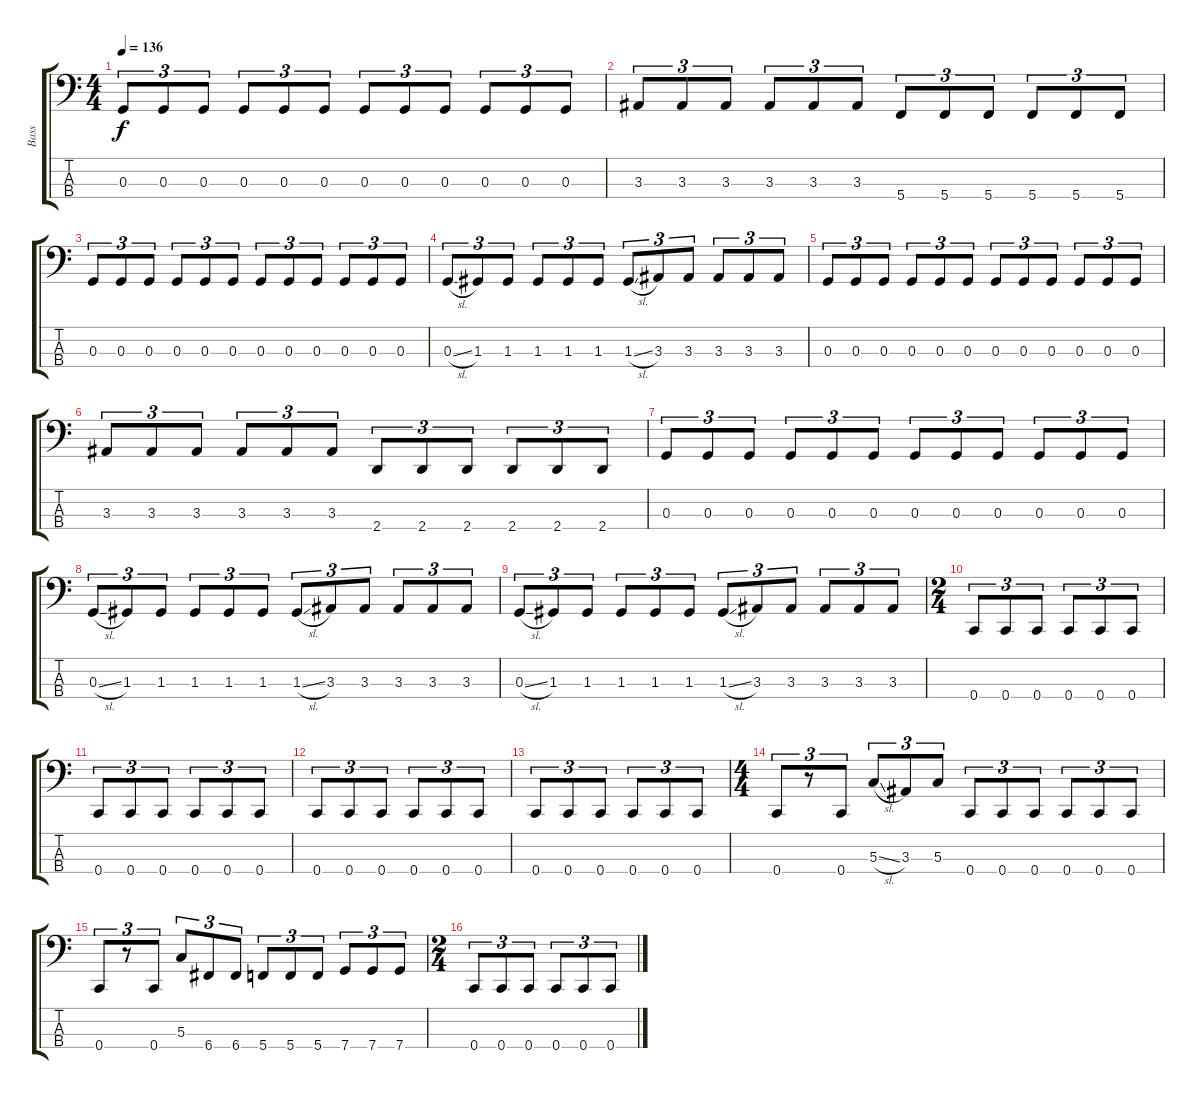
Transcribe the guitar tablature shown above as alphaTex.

\track ("Bass" "Bass") {instrument electricbasspick bank 255}
\staff {score tabs}
\tuning (F2 C2 G1 C1) {hide}
\ts (4 4)
\tempo 136
\clef f4
\ks c
0.3.8{tu (3 2) dy f} 0.3.8{tu (3 2)} 0.3.8{tu (3 2)} 0.3.8{tu (3 2)} 0.3.8{tu (3 2)} 0.3.8{tu (3 2)} 0.3.8{tu (3 2)} 0.3.8{tu (3 2)} 0.3.8{tu (3 2)} 0.3.8{tu (3 2)} 0.3.8{tu (3 2)} 0.3.8{tu (3 2)} |
3.3.8{tu (3 2)} 3.3.8{tu (3 2)} 3.3.8{tu (3 2)} 3.3.8{tu (3 2)} 3.3.8{tu (3 2)} 3.3.8{tu (3 2)} 5.4.8{tu (3 2)} 5.4.8{tu (3 2)} 5.4.8{tu (3 2)} 5.4.8{tu (3 2)} 5.4.8{tu (3 2)} 5.4.8{tu (3 2)} |
0.3.8{tu (3 2)} 0.3.8{tu (3 2)} 0.3.8{tu (3 2)} 0.3.8{tu (3 2)} 0.3.8{tu (3 2)} 0.3.8{tu (3 2)} 0.3.8{tu (3 2)} 0.3.8{tu (3 2)} 0.3.8{tu (3 2)} 0.3.8{tu (3 2)} 0.3.8{tu (3 2)} 0.3.8{tu (3 2)} |
0.3{sl}.8{tu (3 2)} 1.3.8{tu (3 2)} 1.3.8{tu (3 2)} 1.3.8{tu (3 2)} 1.3.8{tu (3 2)} 1.3.8{tu (3 2)} 1.3{sl}.8{tu (3 2)} 3.3.8{tu (3 2)} 3.3.8{tu (3 2)} 3.3.8{tu (3 2)} 3.3.8{tu (3 2)} 3.3.8{tu (3 2)} |
0.3.8{tu (3 2)} 0.3.8{tu (3 2)} 0.3.8{tu (3 2)} 0.3.8{tu (3 2)} 0.3.8{tu (3 2)} 0.3.8{tu (3 2)} 0.3.8{tu (3 2)} 0.3.8{tu (3 2)} 0.3.8{tu (3 2)} 0.3.8{tu (3 2)} 0.3.8{tu (3 2)} 0.3.8{tu (3 2)} |
3.3.8{tu (3 2)} 3.3.8{tu (3 2)} 3.3.8{tu (3 2)} 3.3.8{tu (3 2)} 3.3.8{tu (3 2)} 3.3.8{tu (3 2)} 2.4.8{tu (3 2)} 2.4.8{tu (3 2)} 2.4.8{tu (3 2)} 2.4.8{tu (3 2)} 2.4.8{tu (3 2)} 2.4.8{tu (3 2)} |
0.3.8{tu (3 2)} 0.3.8{tu (3 2)} 0.3.8{tu (3 2)} 0.3.8{tu (3 2)} 0.3.8{tu (3 2)} 0.3.8{tu (3 2)} 0.3.8{tu (3 2)} 0.3.8{tu (3 2)} 0.3.8{tu (3 2)} 0.3.8{tu (3 2)} 0.3.8{tu (3 2)} 0.3.8{tu (3 2)} |
0.3{sl}.8{tu (3 2)} 1.3.8{tu (3 2)} 1.3.8{tu (3 2)} 1.3.8{tu (3 2)} 1.3.8{tu (3 2)} 1.3.8{tu (3 2)} 1.3{sl}.8{tu (3 2)} 3.3.8{tu (3 2)} 3.3.8{tu (3 2)} 3.3.8{tu (3 2)} 3.3.8{tu (3 2)} 3.3.8{tu (3 2)} |
0.3{sl}.8{tu (3 2)} 1.3.8{tu (3 2)} 1.3.8{tu (3 2)} 1.3.8{tu (3 2)} 1.3.8{tu (3 2)} 1.3.8{tu (3 2)} 1.3{sl}.8{tu (3 2)} 3.3.8{tu (3 2)} 3.3.8{tu (3 2)} 3.3.8{tu (3 2)} 3.3.8{tu (3 2)} 3.3.8{tu (3 2)} |
\ts (2 4)
0.4.8{tu (3 2)} 0.4.8{tu (3 2)} 0.4.8{tu (3 2)} 0.4.8{tu (3 2)} 0.4.8{tu (3 2)} 0.4.8{tu (3 2)} |
0.4.8{tu (3 2)} 0.4.8{tu (3 2)} 0.4.8{tu (3 2)} 0.4.8{tu (3 2)} 0.4.8{tu (3 2)} 0.4.8{tu (3 2)} |
0.4.8{tu (3 2)} 0.4.8{tu (3 2)} 0.4.8{tu (3 2)} 0.4.8{tu (3 2)} 0.4.8{tu (3 2)} 0.4.8{tu (3 2)} |
0.4.8{tu (3 2)} 0.4.8{tu (3 2)} 0.4.8{tu (3 2)} 0.4.8{tu (3 2)} 0.4.8{tu (3 2)} 0.4.8{tu (3 2)} |
\ts (4 4)
0.4.8{tu (3 2)} r.8{tu (3 2)} 0.4.8{tu (3 2)} 5.3{sl}.8{tu (3 2)} 3.3.8{tu (3 2)} 5.3.8{tu (3 2)} 0.4.8{tu (3 2)} 0.4.8{tu (3 2)} 0.4.8{tu (3 2)} 0.4.8{tu (3 2)} 0.4.8{tu (3 2)} 0.4.8{tu (3 2)} |
0.4.8{tu (3 2)} r.8{tu (3 2)} 0.4.8{tu (3 2)} 5.3.8{tu (3 2)} 6.4.8{tu (3 2)} 6.4.8{tu (3 2)} 5.4.8{tu (3 2)} 5.4.8{tu (3 2)} 5.4.8{tu (3 2)} 7.4.8{tu (3 2)} 7.4.8{tu (3 2)} 7.4.8{tu (3 2)} |
\ts (2 4)
0.4.8{tu (3 2)} 0.4.8{tu (3 2)} 0.4.8{tu (3 2)} 0.4.8{tu (3 2)} 0.4.8{tu (3 2)} 0.4.8{tu (3 2)}
